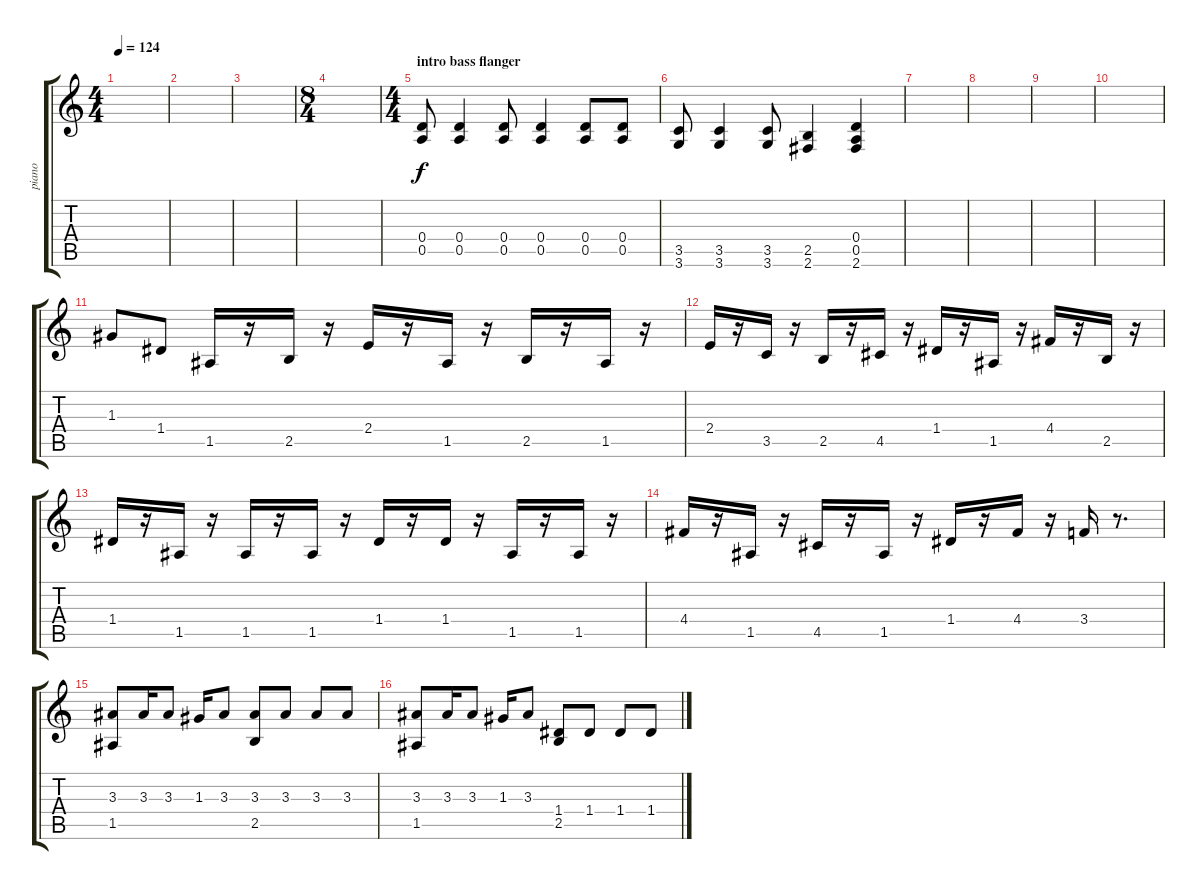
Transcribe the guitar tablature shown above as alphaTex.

\track ("piano" "piano") {instrument distortionguitar}
\staff {score tabs}
\tuning (E4 B3 G3 D3 A2 E2) {hide}
\ts (4 4)
\tempo 124
\clef g2
\ks c
|
|
|
\ts (8 4)
|
\ts (4 4)
\section ("" "intro bass flanger")
(0.4 0.5).8 (0.4 0.5).4 (0.4 0.5).8 (0.4 0.5).4 (0.4 0.5).8 (0.4 0.5).8 |
(3.5 3.6).8 (3.5 3.6).4 (3.5 3.6).8 (2.5 2.6).4 (0.4 0.5 2.6).4 |
|
|
|
|
1.3.8{instrument shamisen} 1.4.8 1.5.16 r.16 2.5.16 r.16 2.4.16 r.16 1.5.16 r.16 2.5.16 r.16 1.5.16 r.16 |
2.4.16 r.16 3.5.16 r.16 2.5.16 r.16 4.5.16 r.16 1.4.16 r.16 1.5.16 r.16 4.4.16 r.16 2.5.16 r.16 |
1.4.16 r.16 1.5.16 r.16 1.5.16 r.16 1.5.16 r.16 1.4.16 r.16 1.4.16 r.16 1.5.16 r.16 1.5.16 r.16 |
4.4.16 r.16 1.5.16 r.16 4.5.16 r.16 1.5.16 r.16 1.4.16 r.16 4.4.16 r.16 3.4.16 r.8{d} |
(3.3 1.5).8 3.3.16 3.3.8 1.3.16 3.3.8 (3.3 2.5).8 3.3.8 3.3.8 3.3.8 |
(3.3 1.5).8 3.3.16 3.3.8 1.3.16 3.3.8 (1.4 2.5).8 1.4.8 1.4.8 1.4.8
